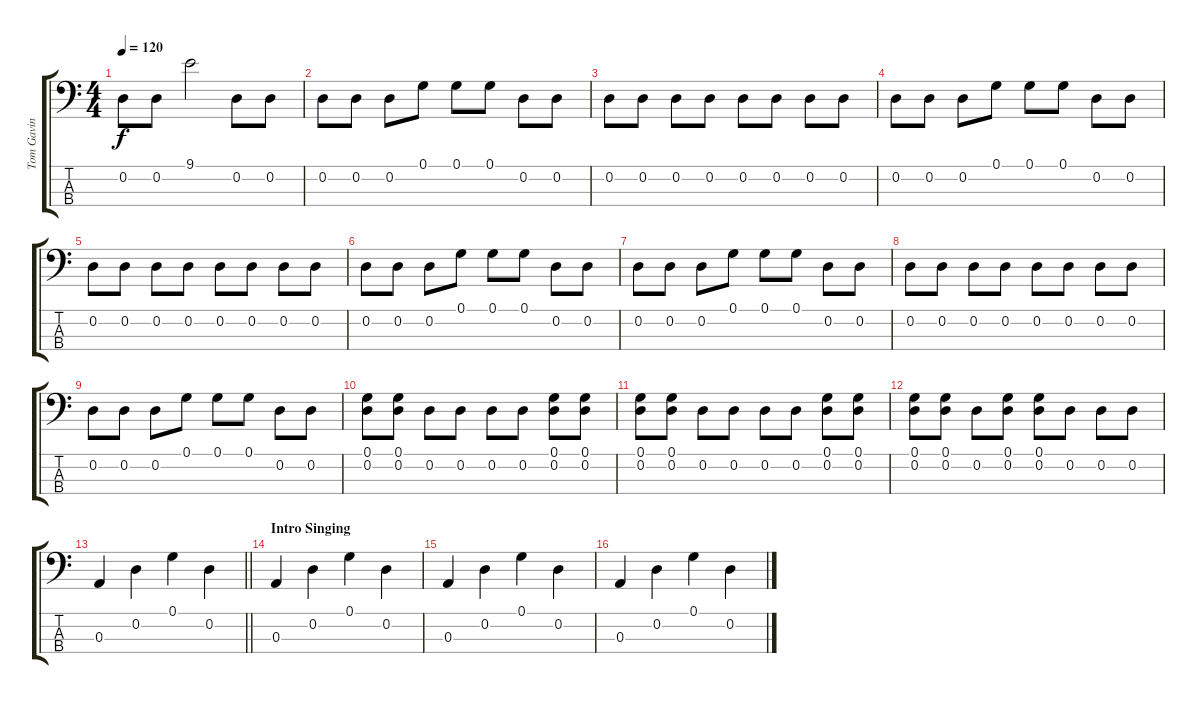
\track ("Tom Gavin" "Tom Gavin") {instrument electricbassfinger}
\staff {score tabs}
\tuning (G2 D2 A1 E1) {hide}
\ts (4 4)
\tempo 120
\clef f4
\ks c
0.2.8{dy f} 0.2.8 9.1.2 0.2.8 0.2.8 |
0.2.8 0.2.8 0.2.8 0.1.8 0.1.8 0.1.8 0.2.8 0.2.8 |
0.2.8 0.2.8 0.2.8 0.2.8 0.2.8 0.2.8 0.2.8 0.2.8 |
0.2.8 0.2.8 0.2.8 0.1.8 0.1.8 0.1.8 0.2.8 0.2.8 |
0.2.8 0.2.8 0.2.8 0.2.8 0.2.8 0.2.8 0.2.8 0.2.8 |
0.2.8 0.2.8 0.2.8 0.1.8 0.1.8 0.1.8 0.2.8 0.2.8 |
0.2.8 0.2.8 0.2.8 0.1.8 0.1.8 0.1.8 0.2.8 0.2.8 |
0.2.8 0.2.8 0.2.8 0.2.8 0.2.8 0.2.8 0.2.8 0.2.8 |
0.2.8 0.2.8 0.2.8 0.1.8 0.1.8 0.1.8 0.2.8 0.2.8 |
(0.1 0.2).8 (0.1 0.2).8 0.2.8 0.2.8 0.2.8 0.2.8 (0.1 0.2).8 (0.1 0.2).8 |
(0.1 0.2).8 (0.1 0.2).8 0.2.8 0.2.8 0.2.8 0.2.8 (0.1 0.2).8 (0.1 0.2).8 |
(0.1 0.2).8 (0.1 0.2).8 0.2.8 (0.1 0.2).8 (0.1 0.2).8 0.2.8 0.2.8 0.2.8 |
\barLineRight lightlight
0.3.4 0.2.4 0.1.4 0.2.4 |
\section ("" "Intro Singing")
0.3.4 0.2.4 0.1.4 0.2.4 |
0.3.4 0.2.4 0.1.4 0.2.4 |
0.3.4 0.2.4 0.1.4 0.2.4
